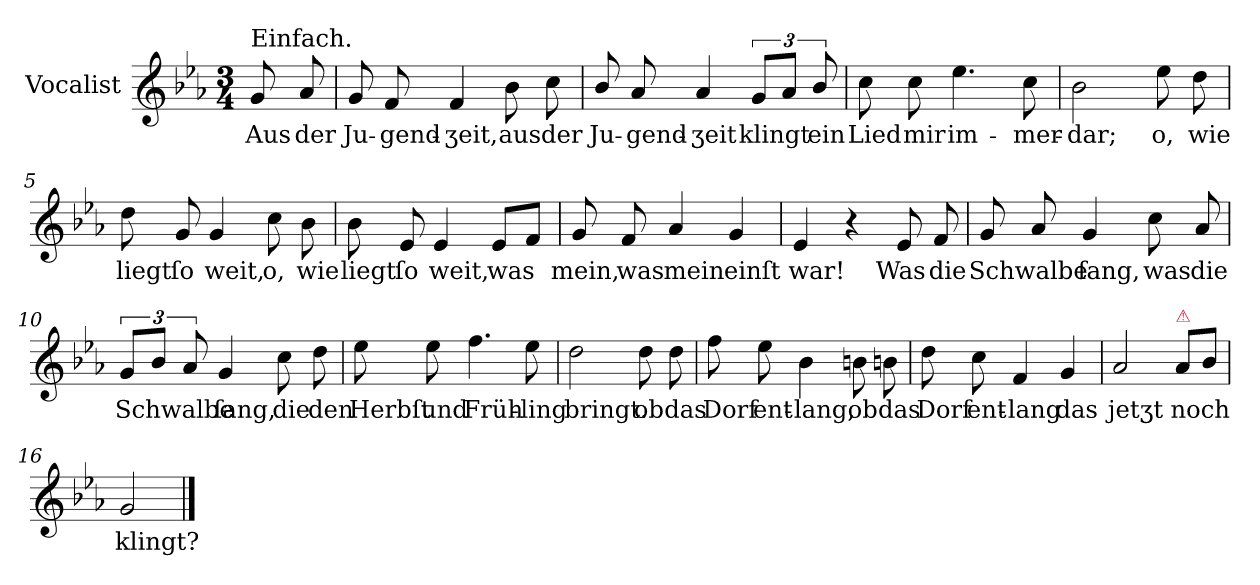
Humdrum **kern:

**kern	**text
*part1	*part1
*staff1	*staff1
*I"Vocalist	*
*clefG2	*
*k[b-e-a-]	*
*E-:	*
*M3/4	*
=	=
!LO:TX:a:t=Einfach.	!
8g	Aus
8a-	der
=1	=1
8g	Ju-
8f	-gend-
4f	-ʒeit,
8b-	aus
8cc	der
=2	=2
8b-/	Ju-
8a-	-gend-
4a-	-ʒeit
12gL	klingt
12a-J	.
12b-/	ein
=3	=3
8cc	Lied
8cc	mir
4.ee-	im-
8cc	-mer-
=4	=4
2b-	-dar;
8ee-	o,
8dd	wie
=5	=5
8dd	liegt
8g	ſo
4g	weit,
8cc	o,
8b-	wie
=6	=6
8b-	liegt
8e-	ſo
4e-	weit,
8e-L	was
8fJ	.
=7	=7
8g	mein,
8f	was
4a-	mein
4g	einſt
=8	=8
4e-	war!
4r	.
8e-	Was
8f	die
=9	=9
8g	Schwalbe
8a-	.
4g	ſang,
8cc	was
8a-	die
=10	=10
12g/L	Schwalbe
12b-J	.
12a-	.
4g	ſang,
8cc	die
8dd	den
=11	=11
8ee-	Herbſt
8ee-	und
4.ff	Früh-
8ee-	-ling
=12	=12
2dd	bringt.
8dd	ob
8dd	das
=13	=13
8ff	Dorf
8ee-	ent-
4b-	-lang,
8bn	ob
8bn	das
=14	=14
8dd	Dorf
8cc	ent-
4f	-lang
4g	das
=15	=15
2a-	jetʒt
!LO:TX:a:color=crimson:t=⚠	!
8a-L	noch
8b-J	.
=16	=16
2g	klingt?
==	==
*-	*-
